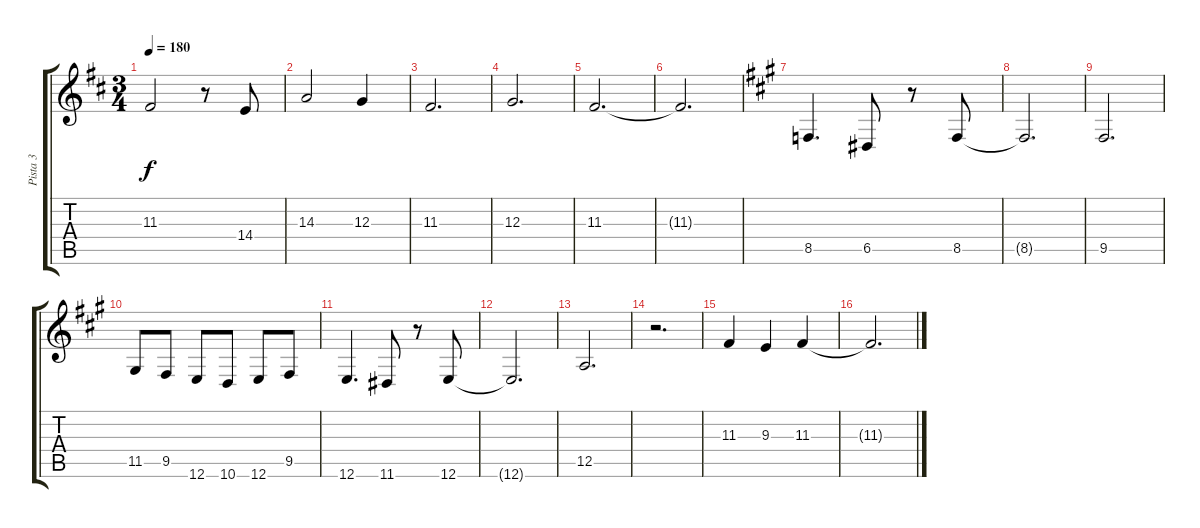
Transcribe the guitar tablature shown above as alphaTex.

\track ("Pista 3" "Pista 3") {instrument piccolo}
\staff {score tabs}
\tuning (E4 B3 G3 D3 A2 E2) {hide}
\ts (3 4)
\tempo 180
\clef g2
\ks d
11.3{t}.2{dy f} r.8 14.4.8 |
14.3.2 12.3.4 |
11.3.2{d} |
12.3.2{d} |
11.3.2{d} |
11.3{t}.2{d} |
\ks a
8.5.4{d instrument stringensemble2} 6.5.8 r.8 8.5.8 |
8.5{t}.2{d} |
9.5.2{d} |
11.5.8 9.5.8 12.6.8 10.6.8 12.6.8 9.5.8 |
12.6.4{d} 11.6.8 r.8 12.6.8 |
12.6{t}.2{d} |
12.5.2{d} |
r.2{d} |
11.3.4 9.3.4 11.3.4 |
11.3{t}.2{d}
